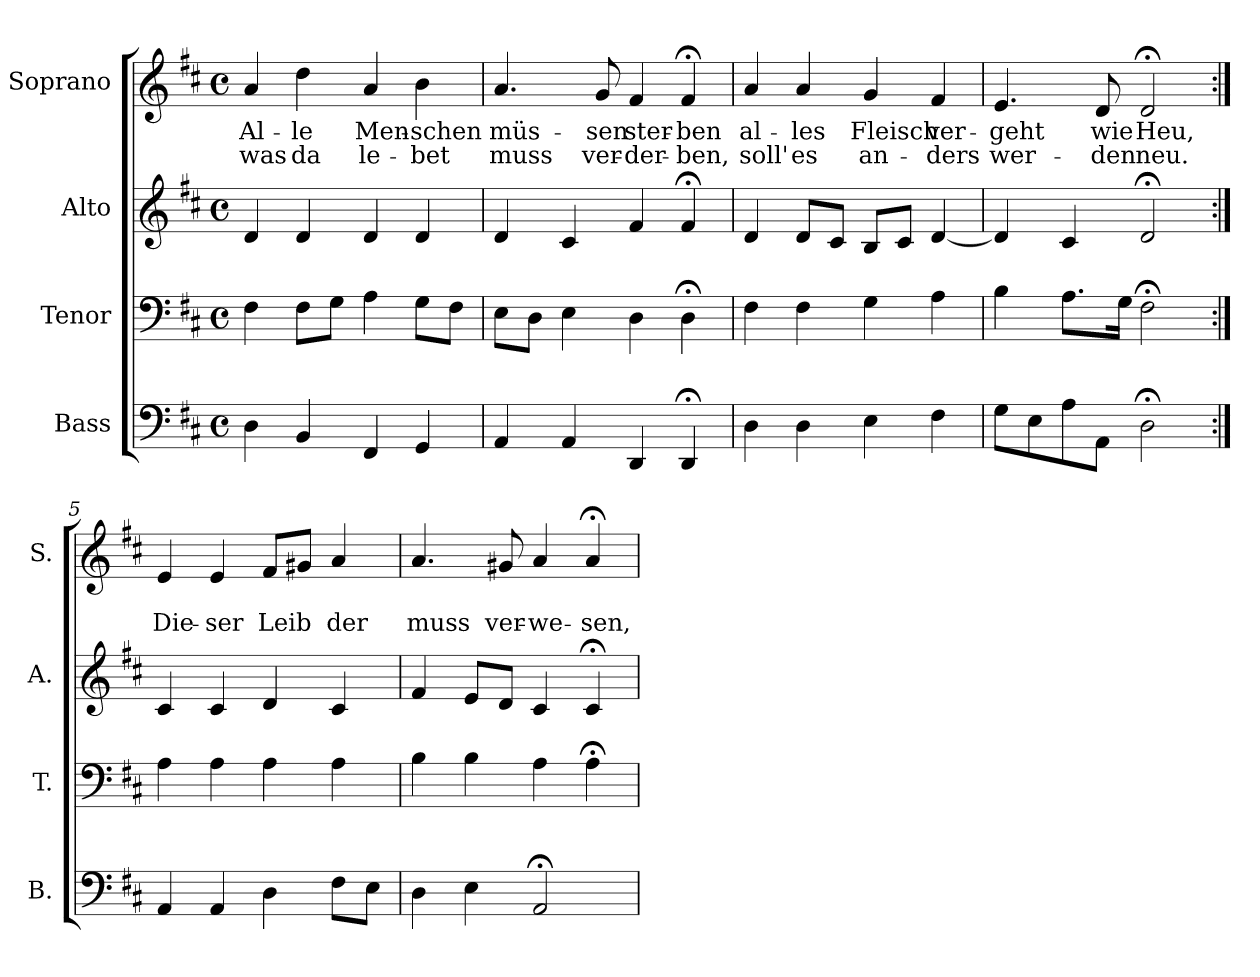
**kern	**kern	**kern	**kern	**text	**text
*part4	*part3	*part2	*part1	*part1	*part1
*staff4	*staff3	*staff2	*staff1	*staff1	*staff1
*I"Bass	*I"Tenor	*I"Alto	*I"Soprano	*	*
*I'B.	*I'T.	*I'A.	*I'S.	*	*
*clefF4	*clefF4	*clefG2	*clefG2	*	*
*k[f#c#]	*k[f#c#]	*k[f#c#]	*k[f#c#]	*	*
*D:	*D:	*D:	*D:	*	*
*M4/4	*M4/4	*M4/4	*M4/4	*	*
*met(c)	*met(c)	*met(c)	*met(c)	*	*
=1	=1	=1	=1	=1	=1
4D\	4F#\	4d/	4a/	Al-	was
4BB/	8F#\L	4d/	4dd\	-le	da
.	8G\J	.	.	.	.
4FF#/	4A\	4d/	4a/	Men-	le-
4GG/	8G\L	4d/	4b\	-schen	-bet
.	8F#\J	.	.	.	.
=2	=2	=2	=2	=2	=2
4AA/	8E\L	4d/	4.a/	müs-	muss
.	8D\J	.	.	.	.
4AA/	4E\	4c#/	.	.	.
.	.	.	8g/	-sen	ver-
4DD/	4D\	4f#/	4f#/	ster-	-der-
4DD;</	4D;<\	4f#;</	4f#;</	-ben	-ben,
=3	=3	=3	=3	=3	=3
4D\	4F#\	4d/	4a/	al-	soll'
4D\	4F#\	8d/L	4a/	-les	es
.	.	8c#/J	.	.	.
4E\	4G\	8B/L	4g/	Fleisch	an-
.	.	8c#/J	.	.	.
4F#\	4A\	[4d/	4f#/	ver-	-ders
=4	=4	=4	=4	=4	=4
8G\L	4B\	4d/]	4.e/	-geht	wer-
8E\	.	.	.	.	.
8A\	8.A\L	4c#/	.	.	.
8AA\J	.	.	8d/	wie	-den
.	16G\Jk	.	.	.	.
2D;<\	2F#;<\	2d;</	2d;</	Heu,	neu.
!!LO:LB:g=z
=5:|!	=5:|!	=5:|!	=5:|!	=5:|!	=5:|!
4AA/	4A\	4c#/	4e/	.	Die-
4AA/	4A\	4c#/	4e/	.	-ser
4D\	4A\	4d/	8f#/L	.	Leib
.	.	.	8g#X/J	.	.
8F#\L	4A\	4c#/	4a/	.	der
8E\J	.	.	.	.	.
=6	=6	=6	=6	=6	=6
4D\	4B\	4f#/	4.a/	.	muss
4E\	4B\	8e/L	.	.	.
.	.	8d/J	8g#X/	.	ver-
2AA;</	4A\	4c#/	4a/	.	-we-
.	4A;<\	4c#;</	4a;</	.	-sen,
=	=	=	=	=	=
*-	*-	*-	*-	*-	*-
